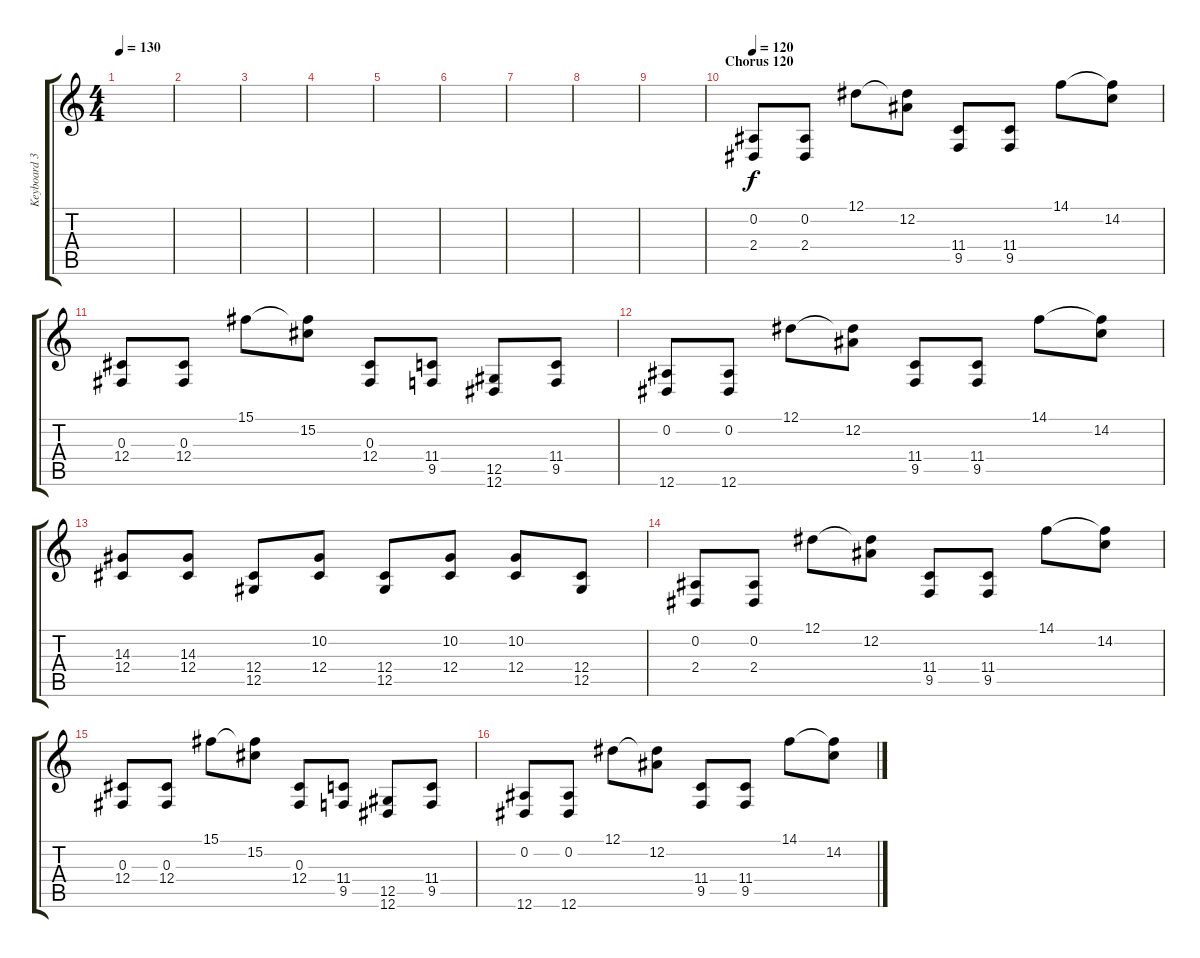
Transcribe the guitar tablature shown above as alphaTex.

\track ("Keyboard 3" "Keyboard 3") {instrument acousticgrandpiano}
\staff {score tabs}
\tuning (Eb4 Bb3 Gb3 Db3 Ab2 Eb2) {hide}
\ts (4 4)
\tempo 130
\clef g2
\ks c
|
|
|
|
|
|
|
|
|
\section ("" "Chorus 120")
\tempo 120
(0.2 2.4).8{volume 9} (0.2 2.4).8 12.1.8 (12.1{t} 12.2).8 (11.4 9.5).8 (11.4 9.5).8 14.1.8 (14.1{t} 14.2).8 |
(0.3 12.4).8 (0.3 12.4).8 15.1.8 (15.1{t} 15.2).8 (0.3 12.4).8 (11.4 9.5).8 (12.5 12.6).8 (11.4 9.5).8 |
(0.2 12.6).8 (0.2 12.6).8 12.1.8 (12.1{t} 12.2).8 (11.4 9.5).8 (11.4 9.5).8 14.1.8 (14.1{t} 14.2).8 |
(14.3 12.4).8 (14.3 12.4).8 (12.4 12.5).8 (10.2 12.4).8 (12.4 12.5).8 (10.2 12.4).8 (10.2 12.4).8 (12.4 12.5).8 |
(0.2 2.4).8 (0.2 2.4).8 12.1.8 (12.1{t} 12.2).8 (11.4 9.5).8 (11.4 9.5).8 14.1.8 (14.1{t} 14.2).8 |
(0.3 12.4).8 (0.3 12.4).8 15.1.8 (15.1{t} 15.2).8 (0.3 12.4).8 (11.4 9.5).8 (12.5 12.6).8 (11.4 9.5).8 |
(0.2 12.6).8 (0.2 12.6).8 12.1.8 (12.1{t} 12.2).8 (11.4 9.5).8 (11.4 9.5).8 14.1.8 (14.1{t} 14.2).8
